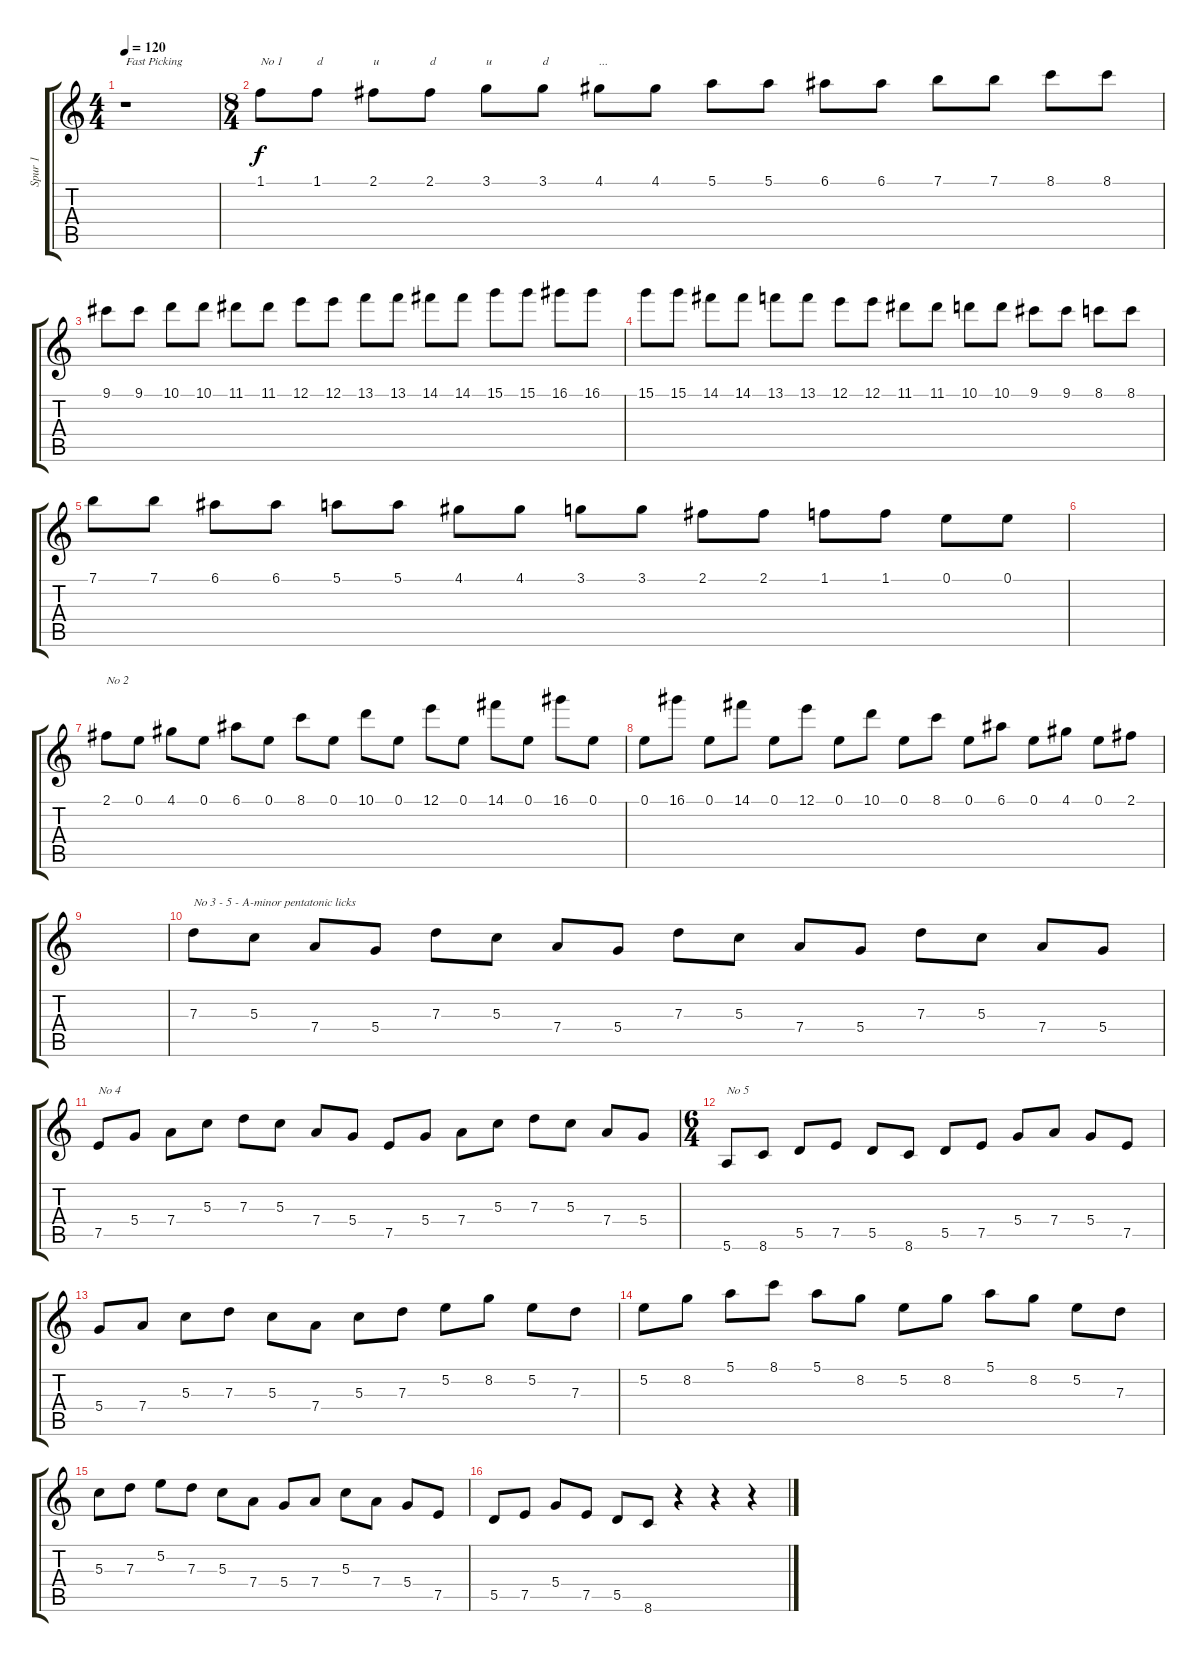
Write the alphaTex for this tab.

\track ("Spur 1" "Spur 1") {instrument acousticguitarnylon}
\staff {score tabs}
\tuning (E4 B3 G3 D3 A2 E2) {hide}
\ts (4 4)
\tempo 120
\clef g2
\ks c
r.1{txt "Fast Picking" dy f instrument acousticguitarnylon} |
\ts (8 4)
1.1.8{txt "No 1"} 1.1.8{txt "d"} 2.1.8{txt "u"} 2.1.8{txt "d"} 3.1.8{txt "u"} 3.1.8{txt "d"} 4.1.8{txt "..."} 4.1.8 5.1.8 5.1.8 6.1.8 6.1.8 7.1.8 7.1.8 8.1.8 8.1.8 |
9.1.8 9.1.8 10.1.8 10.1.8 11.1.8 11.1.8 12.1.8 12.1.8 13.1.8 13.1.8 14.1.8 14.1.8 15.1.8 15.1.8 16.1.8 16.1.8 |
15.1.8 15.1.8 14.1.8 14.1.8 13.1.8 13.1.8 12.1.8 12.1.8 11.1.8 11.1.8 10.1.8 10.1.8 9.1.8 9.1.8 8.1.8 8.1.8 |
7.1.8 7.1.8 6.1.8 6.1.8 5.1.8 5.1.8 4.1.8 4.1.8 3.1.8 3.1.8 2.1.8 2.1.8 1.1.8 1.1.8 0.1.8 0.1.8 |
|
2.1.8{txt "No 2"} 0.1.8 4.1.8 0.1.8 6.1.8 0.1.8 8.1.8 0.1.8 10.1.8 0.1.8 12.1.8 0.1.8 14.1.8 0.1.8 16.1.8 0.1.8 |
0.1.8 16.1.8 0.1.8 14.1.8 0.1.8 12.1.8 0.1.8 10.1.8 0.1.8 8.1.8 0.1.8 6.1.8 0.1.8 4.1.8 0.1.8 2.1.8 |
|
7.3.8{txt "No 3 - 5 - A-minor pentatonic licks"} 5.3.8 7.4.8 5.4.8 7.3.8 5.3.8 7.4.8 5.4.8 7.3.8 5.3.8 7.4.8 5.4.8 7.3.8 5.3.8 7.4.8 5.4.8 |
7.5.8{txt "No 4"} 5.4.8 7.4.8 5.3.8 7.3.8 5.3.8 7.4.8 5.4.8 7.5.8 5.4.8 7.4.8 5.3.8 7.3.8 5.3.8 7.4.8 5.4.8 |
\ts (6 4)
5.6.8{txt "No 5"} 8.6.8 5.5.8 7.5.8 5.5.8 8.6.8 5.5.8 7.5.8 5.4.8 7.4.8 5.4.8 7.5.8 |
5.4.8 7.4.8 5.3.8 7.3.8 5.3.8 7.4.8 5.3.8 7.3.8 5.2.8 8.2.8 5.2.8 7.3.8 |
5.2.8 8.2.8 5.1.8 8.1.8 5.1.8 8.2.8 5.2.8 8.2.8 5.1.8 8.2.8 5.2.8 7.3.8 |
5.3.8 7.3.8 5.2.8 7.3.8 5.3.8 7.4.8 5.4.8 7.4.8 5.3.8 7.4.8 5.4.8 7.5.8 |
5.5.8 7.5.8 5.4.8 7.5.8 5.5.8 8.6.8 r.4 r.4 r.4
